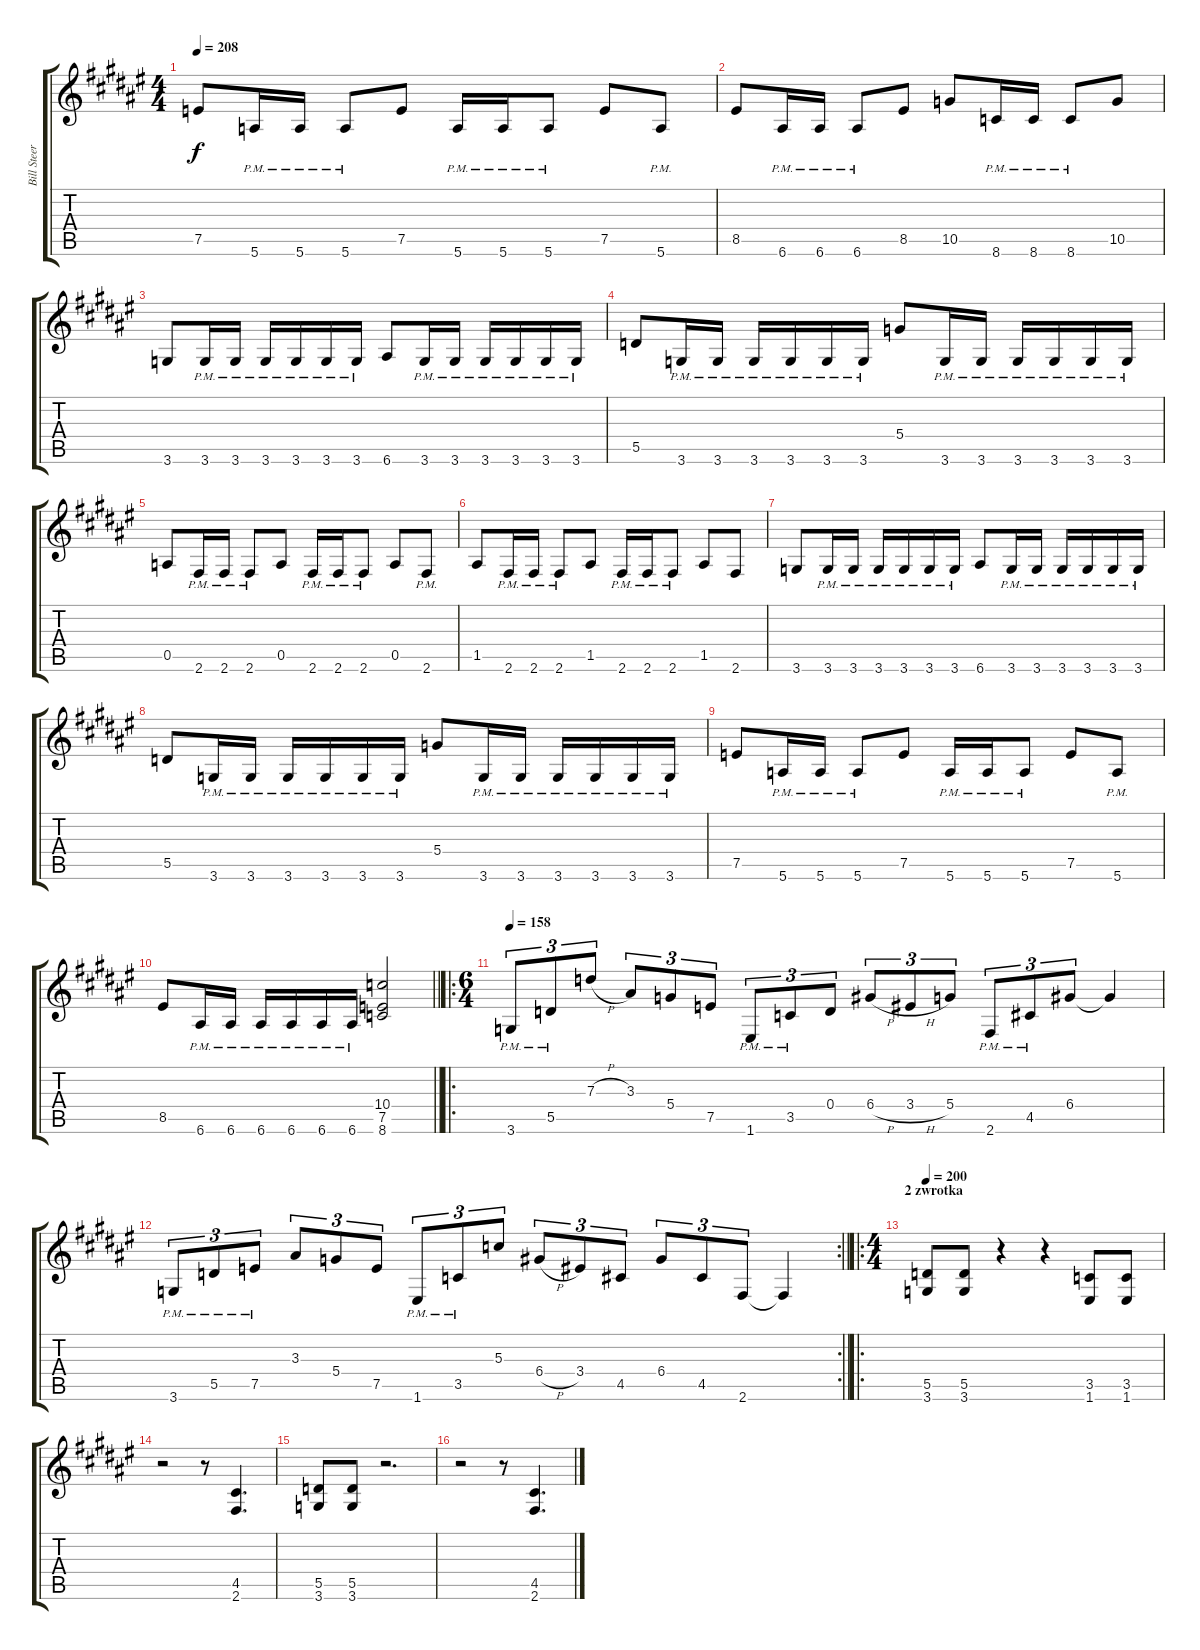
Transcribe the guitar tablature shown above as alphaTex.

\track ("Bill Steer" "Bill Steer") {instrument distortionguitar}
\staff {score tabs}
\tuning (E4 B3 G3 D3 A2 E2) {hide}
\ts (4 4)
\tempo 208
\clef g2
\ks f#
7.5.8{dy f} 5.6{pm}.16 5.6{pm}.16 5.6{pm}.8 7.5.8 5.6{pm}.16 5.6{pm}.16 5.6{pm}.8 7.5.8 5.6{pm}.8 |
8.5.8 6.6{pm}.16 6.6{pm}.16 6.6{pm}.8 8.5.8 10.5.8 8.6{pm}.16 8.6{pm}.16 8.6{pm}.8 10.5.8 |
3.6.8 3.6{pm}.16 3.6{pm}.16 3.6{pm}.16 3.6{pm}.16 3.6{pm}.16 3.6{pm}.16 6.6.8 3.6{pm}.16 3.6{pm}.16 3.6{pm}.16 3.6{pm}.16 3.6{pm}.16 3.6{pm}.16 |
5.5.8 3.6{pm}.16 3.6{pm}.16 3.6{pm}.16 3.6{pm}.16 3.6{pm}.16 3.6{pm}.16 5.4.8 3.6{pm}.16 3.6{pm}.16 3.6{pm}.16 3.6{pm}.16 3.6{pm}.16 3.6{pm}.16 |
0.5.8 2.6{pm}.16 2.6{pm}.16 2.6{pm}.8 0.5.8 2.6{pm}.16 2.6{pm}.16 2.6{pm}.8 0.5.8 2.6{pm}.8 |
1.5.8 2.6{pm}.16 2.6{pm}.16 2.6{pm}.8 1.5.8 2.6{pm}.16 2.6{pm}.16 2.6{pm}.8 1.5.8 2.6.8 |
3.6.8 3.6{pm}.16 3.6{pm}.16 3.6{pm}.16 3.6{pm}.16 3.6{pm}.16 3.6{pm}.16 6.6.8 3.6{pm}.16 3.6{pm}.16 3.6{pm}.16 3.6{pm}.16 3.6{pm}.16 3.6{pm}.16 |
5.5.8 3.6{pm}.16 3.6{pm}.16 3.6{pm}.16 3.6{pm}.16 3.6{pm}.16 3.6{pm}.16 5.4.8 3.6{pm}.16 3.6{pm}.16 3.6{pm}.16 3.6{pm}.16 3.6{pm}.16 3.6{pm}.16 |
7.5.8 5.6{pm}.16 5.6{pm}.16 5.6{pm}.8 7.5.8 5.6{pm}.16 5.6{pm}.16 5.6{pm}.8 7.5.8 5.6{pm}.8 |
\barLineRight lightlight
8.5.8 6.6{pm}.16 6.6{pm}.16 6.6{pm}.16 6.6{pm}.16 6.6{pm}.16 6.6{pm}.16 (10.4 7.5 8.6).2 |
\ro
\ts (6 4)
\tempo 158
3.6{pm}.8{tu (3 2) volume 13 beam Up} 5.5{pm}.8{tu (3 2) beam Up} 7.3{h}.8{tu (3 2) beam Up} 3.3.8{tu (3 2) beam Up} 5.4.8{tu (3 2) beam Up} 7.5.8{tu (3 2) beam Up} 1.6{pm}.8{tu (3 2) beam Up} 3.5{pm}.8{tu (3 2) beam Up} 0.4.8{tu (3 2) beam Up} 6.4{h}.8{tu (3 2)} 3.4{h}.8{tu (3 2)} 5.4.8{tu (3 2)} 2.6{pm}.8{tu (3 2)} 4.5{pm}.8{tu (3 2)} 6.4.8{tu (3 2)} 6.4{t}.4 |
\rc 2
\barLineRight lightlight
3.6{pm}.8{tu (3 2)} 5.5{pm}.8{tu (3 2)} 7.5{pm}.8{tu (3 2)} 3.3.8{tu (3 2)} 5.4.8{tu (3 2)} 7.5.8{tu (3 2)} 1.6{pm}.8{tu (3 2)} 3.5{pm}.8{tu (3 2)} 5.3.8{tu (3 2)} 6.4{h}.8{tu (3 2)} 3.4.8{tu (3 2)} 4.5.8{tu (3 2)} 6.4.8{tu (3 2)} 4.5.8{tu (3 2)} 2.6.8{tu (3 2)} 2.6{t}.4 |
\ro
\ts (4 4)
\section ("" "2 zwrotka")
\tempo 200
(5.5 3.6).8 (5.5 3.6).8 r.4 r.4 (3.5 1.6).8 (3.5 1.6).8 |
r.2 r.8 (4.5 2.6).4{d} |
(5.5 3.6).8 (5.5 3.6).8 r.2{d} |
r.2 r.8 (4.5 2.6).4{d}
